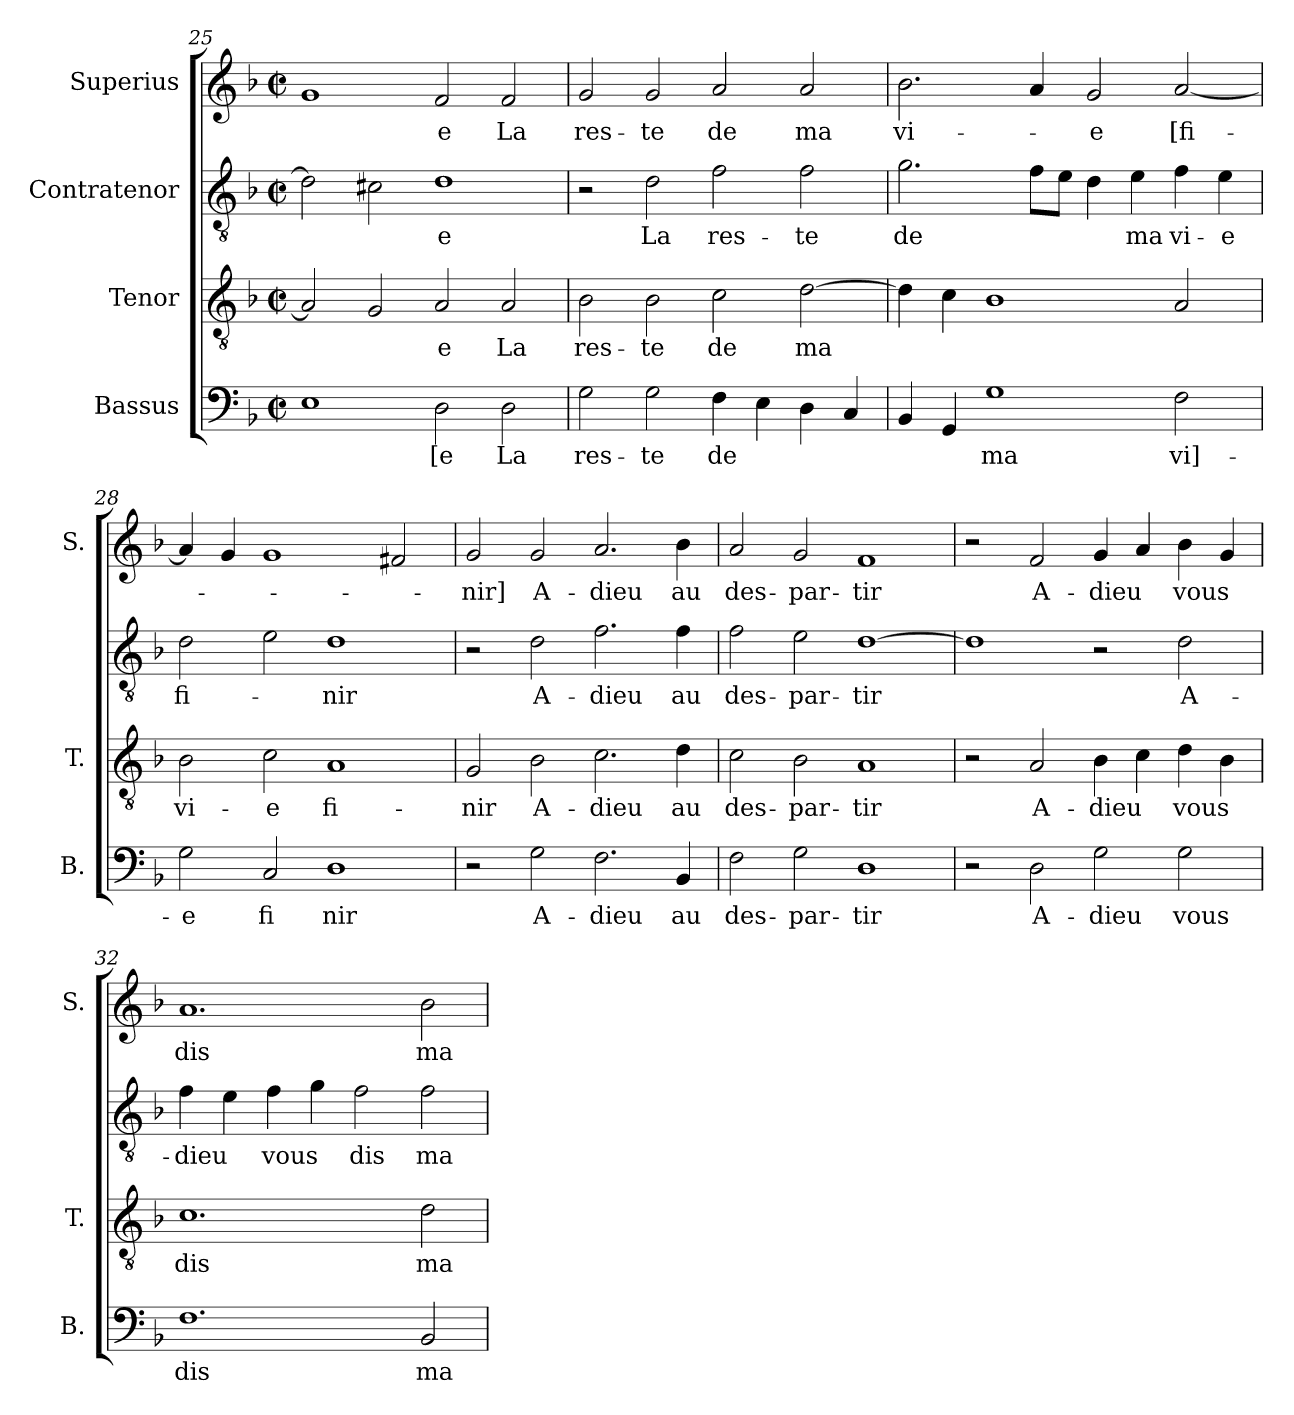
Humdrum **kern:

**kern	**text	**kern	**text	**kern	**text	**kern	**text
*part4	*part4	*part3	*part3	*part2	*part2	*part1	*part1
*staff4	*staff4	*staff3	*staff3	*staff2	*staff2	*staff1	*staff1
*I"Bassus	*	*I"Tenor	*	*I"Contratenor	*	*I"Superius	*
*I'B.	*	*I'T.	*	*	*	*I'S.	*
!!LO:LB:g=z
*clefF4	*	*clefGv2	*	*clefGv2	*	*clefG2	*
*k[b-]	*	*k[b-]	*	*k[b-]	*	*k[b-]	*
*F:	*	*F:	*	*F:	*	*F:	*
*M2/2	*	*M2/2	*	*M2/2	*	*M2/2	*
*met(c|)	*	*met(c|)	*	*met(c|)	*	*met(c|)	*
=25	=25	=25	=25	=25	=25	=25	=25
1E\	.	2A/]	.	2d\]	.	1g/	.
.	.	2G/	.	2c#X\	.	.	.
2D\	-[e	2A/	-e	1d\	-e	2f/	-e
2D\	La	2A/	La	.	.	2f/	La
=26	=26	=26	=26	=26	=26	=26	=26
2G\	res-	2B-\	res-	2r	.	2g/	res-
2G\	-te	2B-\	-te	2d\	La	2g/	-te
4F\	de	2c\	de	2f\	res-	2a/	de
4E\	.	.	.	.	.	.	.
4D\	.	[2d\	ma	2f\	-te	2a/	ma
4C/	.	.	.	.	.	.	.
=27	=27	=27	=27	=27	=27	=27	=27
4BB-/	.	4d\]	.	2.g\	de	2.b-\	vi-
4GG/	.	4c\	.	.	.	.	.
1G\	ma	1B-\	.	.	.	.	.
.	.	.	.	8f\L	.	4a/	.
.	.	.	.	8e\J	.	.	.
.	.	.	.	4d\	.	2g/	-e
.	.	.	.	4e\	ma	.	.
2F\	vi]-	2A/	.	4f\	vi-	[2a/	[fi-
.	.	.	.	4e\	-e	.	.
=28	=28	=28	=28	=28	=28	=28	=28
2G\	-e	2B-\	vi-	2d\	fi-	4a/]	.
.	.	.	.	.	.	4g/	.
2C/	fi	2c\	-e	2e\	.	1g/	.
1D\	nir	1A/	fi-	1d\	-nir	.	.
.	.	.	.	.	.	2f#X/	.
=29	=29	=29	=29	=29	=29	=29	=29
2r	.	2G/	-nir	2r	.	2g/	-nir]
2G\	A-	2B-\	A-	2d\	A-	2g/	A-
2.F\	-dieu	2.c\	-dieu	2.f\	-dieu	2.a/	-dieu
4BB-/	au	4d\	au	4f\	au	4b-\	au
!!LO:PB:g=z
=30	=30	=30	=30	=30	=30	=30	=30
2F\	des-	2c\	des-	2f\	des-	2a/	des-
2G\	-par-	2B-\	-par-	2e\	-par-	2g/	-par-
1D\	-tir	1A/	-tir	[1d\	-tir	1f/	-tir
=31	=31	=31	=31	=31	=31	=31	=31
2r	.	2r	.	1d\]	.	2r	.
2D\	A-	2A/	A-	.	.	2f/	A-
2G\	-dieu	4B-\	-dieu	2r	.	4g/	-dieu
.	.	4c\	.	.	.	4a/	.
2G\	vous	4d\	vous	2d\	A-	4b-\	vous
.	.	4B-\	.	.	.	4g/	.
=32	=32	=32	=32	=32	=32	=32	=32
1.F\	dis	1.c\	dis	4f\	-dieu	1.a/	dis
.	.	.	.	4e\	.	.	.
.	.	.	.	4f\	vous	.	.
.	.	.	.	4g\	.	.	.
.	.	.	.	2f\	dis	.	.
2BB-/	ma	2d\	ma	2f\	ma	2b-\	ma
=	=	=	=	=	=	=	=
*-	*-	*-	*-	*-	*-	*-	*-
